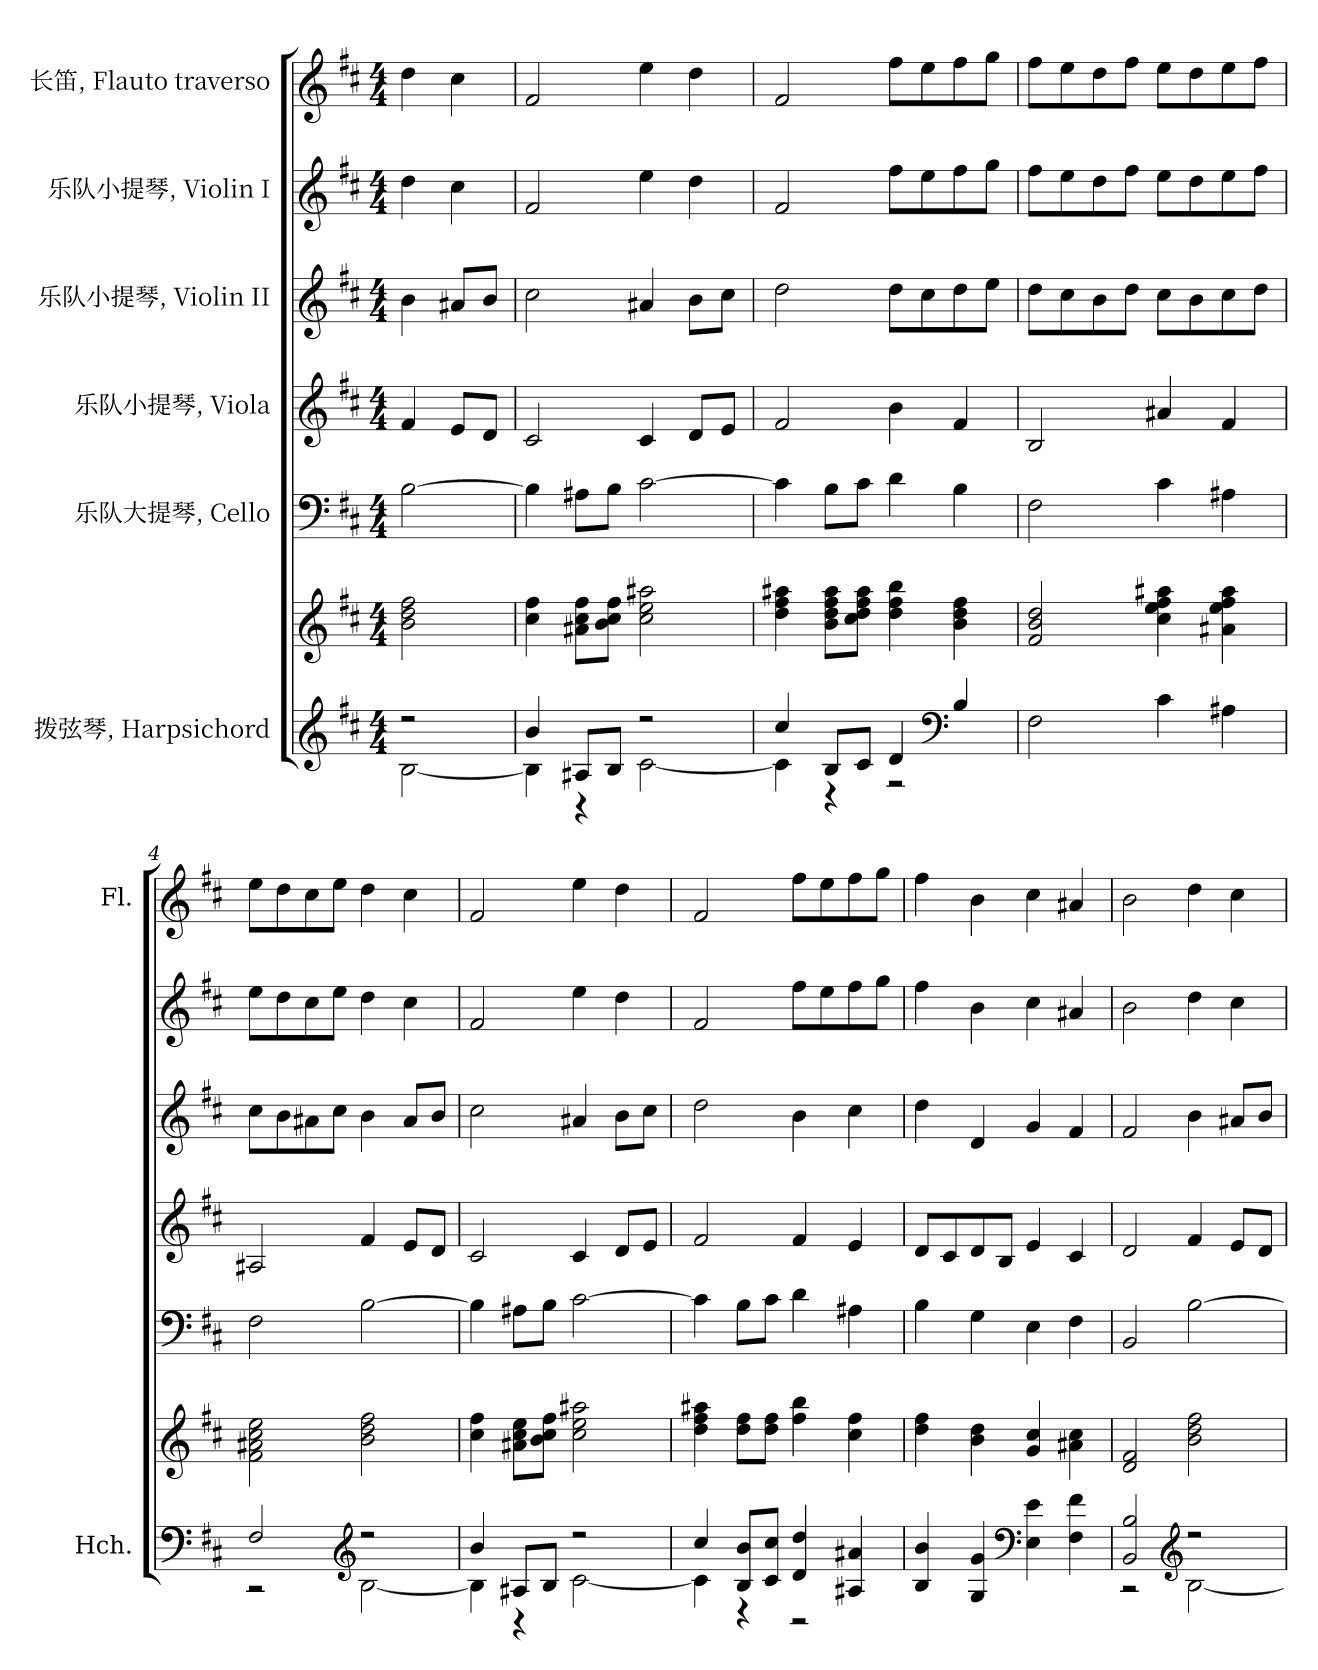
**kern	**kern	**kern	**kern	**kern	**kern	**kern
*part6	*part6	*part5	*part4	*part3	*part2	*part1
*staff7	*staff6	*staff5	*staff4	*staff3	*staff2	*staff1
*I"拨弦琴, Harpsichord	*	*I"乐队大提琴, Cello	*I"乐队小提琴, Viola	*I"乐队小提琴, Violin II	*I"乐队小提琴, Violin I	*I"长笛, Flauto traverso
*I'Hch.	*	*	*	*	*	*I'Fl.
*clefG2	*clefG2	*clefF4	*clefG2	*clefG2	*clefG2	*clefG2
*k[f#c#]	*k[f#c#]	*k[f#c#]	*k[f#c#]	*k[f#c#]	*k[f#c#]	*k[f#c#]
*M4/4	*M4/4	*M4/4	*M4/4	*M4/4	*M4/4	*M4/4
*MM144	*MM144	*MM144	*MM144	*MM144	*MM144	*MM144
=	=	=	=	=	=	=
*^	*	*	*	*	*	*
2r	[2B\	2b\ 2dd\ 2ff#\	[2B\	4f#/	4b\	4dd\	4dd\
.	.	.	.	8e/L	8a#X/L	4cc#\	4cc#\
.	.	.	.	8d/J	8b/J	.	.
=1	=1	=1	=1	=1	=1	=1	=1
4b/	4B\]	4cc#\ 4ff#\	4B\]	2c#/	2cc#\	2f#/	2f#/
8A#X/L	4r	8a#X\ 8cc#\ 8ff#\L	8A#X\L	.	.	.	.
8B/J	.	8b\ 8cc#\ 8ff#\J	8B\J	.	.	.	.
2r	[2c#\	2cc#\ 2ee\ 2aa#X\	[2c#\	4c#/	4a#X/	4ee\	4ee\
.	.	.	.	8d/L	8b\L	4dd\	4dd\
.	.	.	.	8e/J	8cc#\J	.	.
=2	=2	=2	=2	=2	=2	=2	=2
4cc#/	4c#\]	4dd\ 4ff#\ 4aa#X\	4c#\]	2f#/	2dd\	2f#/	2f#/
8B/L	4r	8b\ 8dd\ 8ff#\ 8aa#\L	8B\L	.	.	.	.
8c#/J	.	8cc#\ 8dd\ 8ff#\ 8aa#\J	8c#\J	.	.	.	.
4d/	2r	4dd\ 4ff#\ 4bb\	4d\	4b\	8dd\L	8ff#\L	8ff#\L
.	.	.	.	.	8cc#\	8ee\	8ee\
*clefF4	*	*	*	*	*	*	*
4B/	.	4b\ 4dd\ 4ff#\	4B\	4f#/	8dd\	8ff#\	8ff#\
.	.	.	.	.	8ee\J	8gg\J	8gg\J
*v	*v	*	*	*	*	*	*
!!LO:PB:g=z
=3	=3	=3	=3	=3	=3	=3
2F#\	2f#/ 2b/ 2dd/	2F#\	2B/	8dd\L	8ff#\L	8ff#\L
.	.	.	.	8cc#\	8ee\	8ee\
.	.	.	.	8b\	8dd\	8dd\
.	.	.	.	8dd\J	8ff#\J	8ff#\J
4c#\	4cc#\ 4ee\ 4ff#\ 4aa#X\	4c#\	4a#X/	8cc#\L	8ee\L	8ee\L
.	.	.	.	8b\	8dd\	8dd\
4A#X\	4a#X\ 4ee\ 4ff#\ 4aa#\	4A#X\	4f#/	8cc#\	8ee\	8ee\
.	.	.	.	8dd\J	8ff#\J	8ff#\J
=4	=4	=4	=4	=4	=4	=4
*^	*	*	*	*	*	*
2F#/	2r	2f#\ 2a#X\ 2cc#\ 2ee\	2F#\	2A#X/	8cc#\L	8ee\L	8ee\L
.	.	.	.	.	8b\	8dd\	8dd\
.	.	.	.	.	8a#X\	8cc#\	8cc#\
.	.	.	.	.	8cc#\J	8ee\J	8ee\J
*clefG2	*	*	*	*	*	*	*
2r	[2B\	2b\ 2dd\ 2ff#\	[2B\	4f#/	4b\	4dd\	4dd\
.	.	.	.	8e/L	8a#/L	4cc#\	4cc#\
.	.	.	.	8d/J	8b/J	.	.
=5	=5	=5	=5	=5	=5	=5	=5
4b/	4B\]	4cc#\ 4ff#\	4B\]	2c#/	2cc#\	2f#/	2f#/
8A#X/L	4r	8a#X\ 8cc#\ 8ee\L	8A#X\L	.	.	.	.
8B/J	.	8b\ 8cc#\ 8ff#\J	8B\J	.	.	.	.
2r	[2c#\	2cc#\ 2ee\ 2aa#X\	[2c#\	4c#/	4a#X/	4ee\	4ee\
.	.	.	.	8d/L	8b\L	4dd\	4dd\
.	.	.	.	8e/J	8cc#\J	.	.
=6	=6	=6	=6	=6	=6	=6	=6
4cc#/	4c#\]	4dd\ 4ff#\ 4aa#X\	4c#\]	2f#/	2dd\	2f#/	2f#/
8B/ 8b/L	4r	8dd\ 8ff#\L	8B\L	.	.	.	.
8c#/ 8cc#/J	.	8dd\ 8ff#\J	8c#\J	.	.	.	.
4d/ 4dd/	2r	4ff#\ 4bb\	4d\	4f#/	4b\	8ff#\L	8ff#\L
.	.	.	.	.	.	8ee\	8ee\
4A#X/ 4a#X/	.	4cc#\ 4ff#\	4A#X\	4e/	4cc#\	8ff#\	8ff#\
.	.	.	.	.	.	8gg\J	8gg\J
*v	*v	*	*	*	*	*	*
!!LO:PB:g=z
=7	=7	=7	=7	=7	=7	=7
4B/ 4b/	4dd\ 4ff#\	4B\	8d/L	4dd\	4ff#\	4ff#\
.	.	.	8c#/	.	.	.
4G/ 4g/	4b\ 4dd\	4G\	8d/	4d/	4b\	4b\
.	.	.	8B/J	.	.	.
*clefF4	*	*	*	*	*	*
4E\ 4e\	4g/ 4cc#/	4E\	4e/	4g/	4cc#\	4cc#\
4F#\ 4f#\	4a#X\ 4cc#\	4F#\	4c#/	4f#/	4a#X/	4a#X/
=8	=8	=8	=8	=8	=8	=8
*^	*	*	*	*	*	*
2BB/ 2B/	2r	2d/ 2f#/	2BB/	2d/	2f#/	2b\	2b\
*clefG2	*	*	*	*	*	*	*
2r	[2B\	2b\ 2dd\ 2ff#\	[2B\	4f#/	4b\	4dd\	4dd\
.	.	.	.	8e/L	8a#X/L	4cc#\	4cc#\
.	.	.	.	8d/J	8b/J	.	.
*v	*v	*	*	*	*	*	*
=	=	=	=	=	=	=
*-	*-	*-	*-	*-	*-	*-
